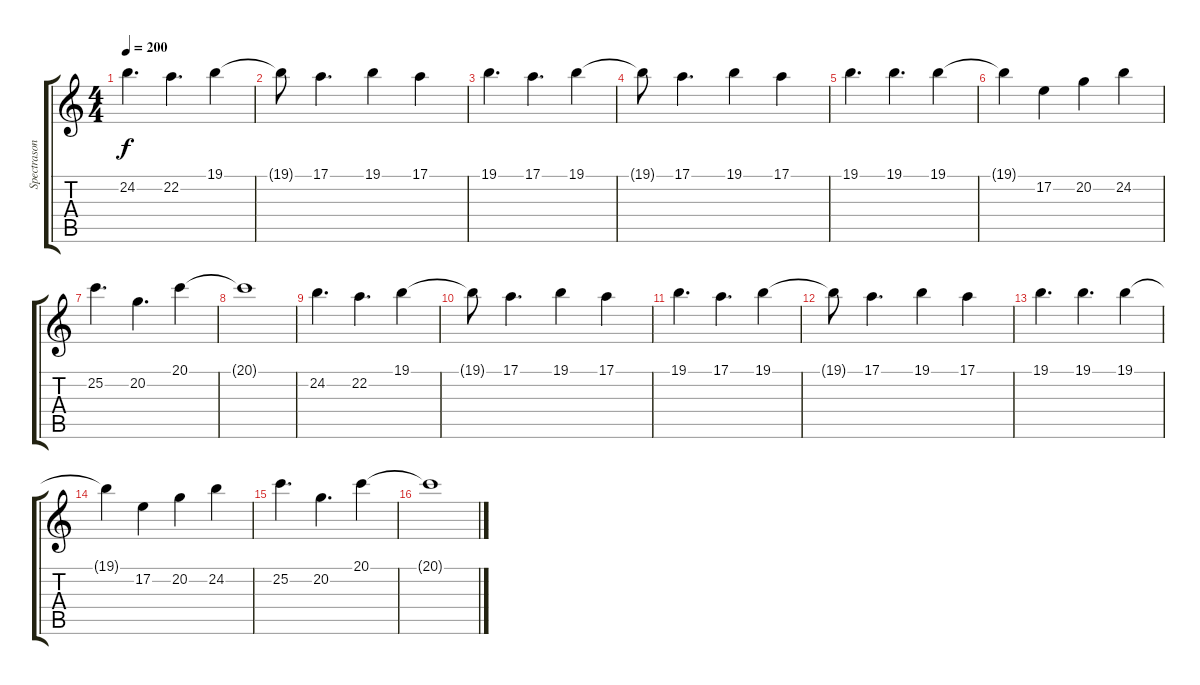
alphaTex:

\track ("Spectrasonics Omnisphere" "Spectrason") {instrument whistle}
\staff {score tabs}
\tuning (E4 B3 G3 D3 A2 E2) {hide}
\ts (4 4)
\tempo 200
\clef g2
\ks c
24.2.4{d dy f} 22.2.4{d} 19.1.4 |
19.1{t}.8 17.1.4{d} 19.1.4 17.1.4 |
19.1.4{d} 17.1.4{d} 19.1.4 |
19.1{t}.8 17.1.4{d} 19.1.4 17.1.4 |
19.1.4{d instrument fx5brightness} 19.1.4{d} 19.1.4 |
19.1{t}.4 17.2.4 20.2.4 24.2.4 |
25.2.4{d} 20.2.4{d} 20.1.4 |
20.1{t}.1 |
24.2.4{d} 22.2.4{d} 19.1.4 |
19.1{t}.8 17.1.4{d} 19.1.4 17.1.4 |
19.1.4{d} 17.1.4{d} 19.1.4 |
19.1{t}.8 17.1.4{d} 19.1.4 17.1.4 |
19.1.4{d instrument fx5brightness} 19.1.4{d} 19.1.4 |
19.1{t}.4 17.2.4 20.2.4 24.2.4 |
25.2.4{d} 20.2.4{d} 20.1.4 |
20.1{t}.1
